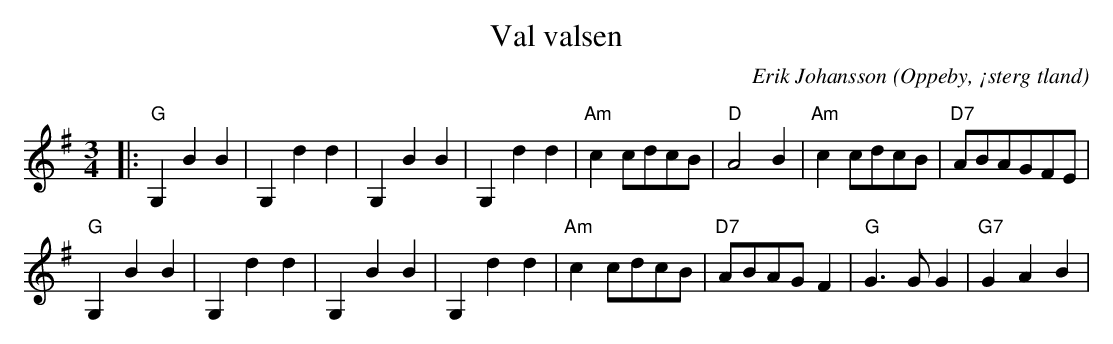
X:1
T:Val valsen
C:Erik Johansson
O:Oppeby, ¡sterg tland
Q:140
M:3/4
L:1/8
K:G
|:"G"G,2B2B2|G,2d2d2 |G,2B2B2|G,2d2d2 |"Am" c2 cdcB| "D" A4 B2 | "Am" c2 cdcB |"D7" ABAGFE |
"G"G,2B2B2|G,2d2d2 |G,2B2B2|G,2d2d2 |"Am" c2 cdcB| "D7" ABAGF2 | "G" G3 G G2 |"G7" G2A2B2 |
